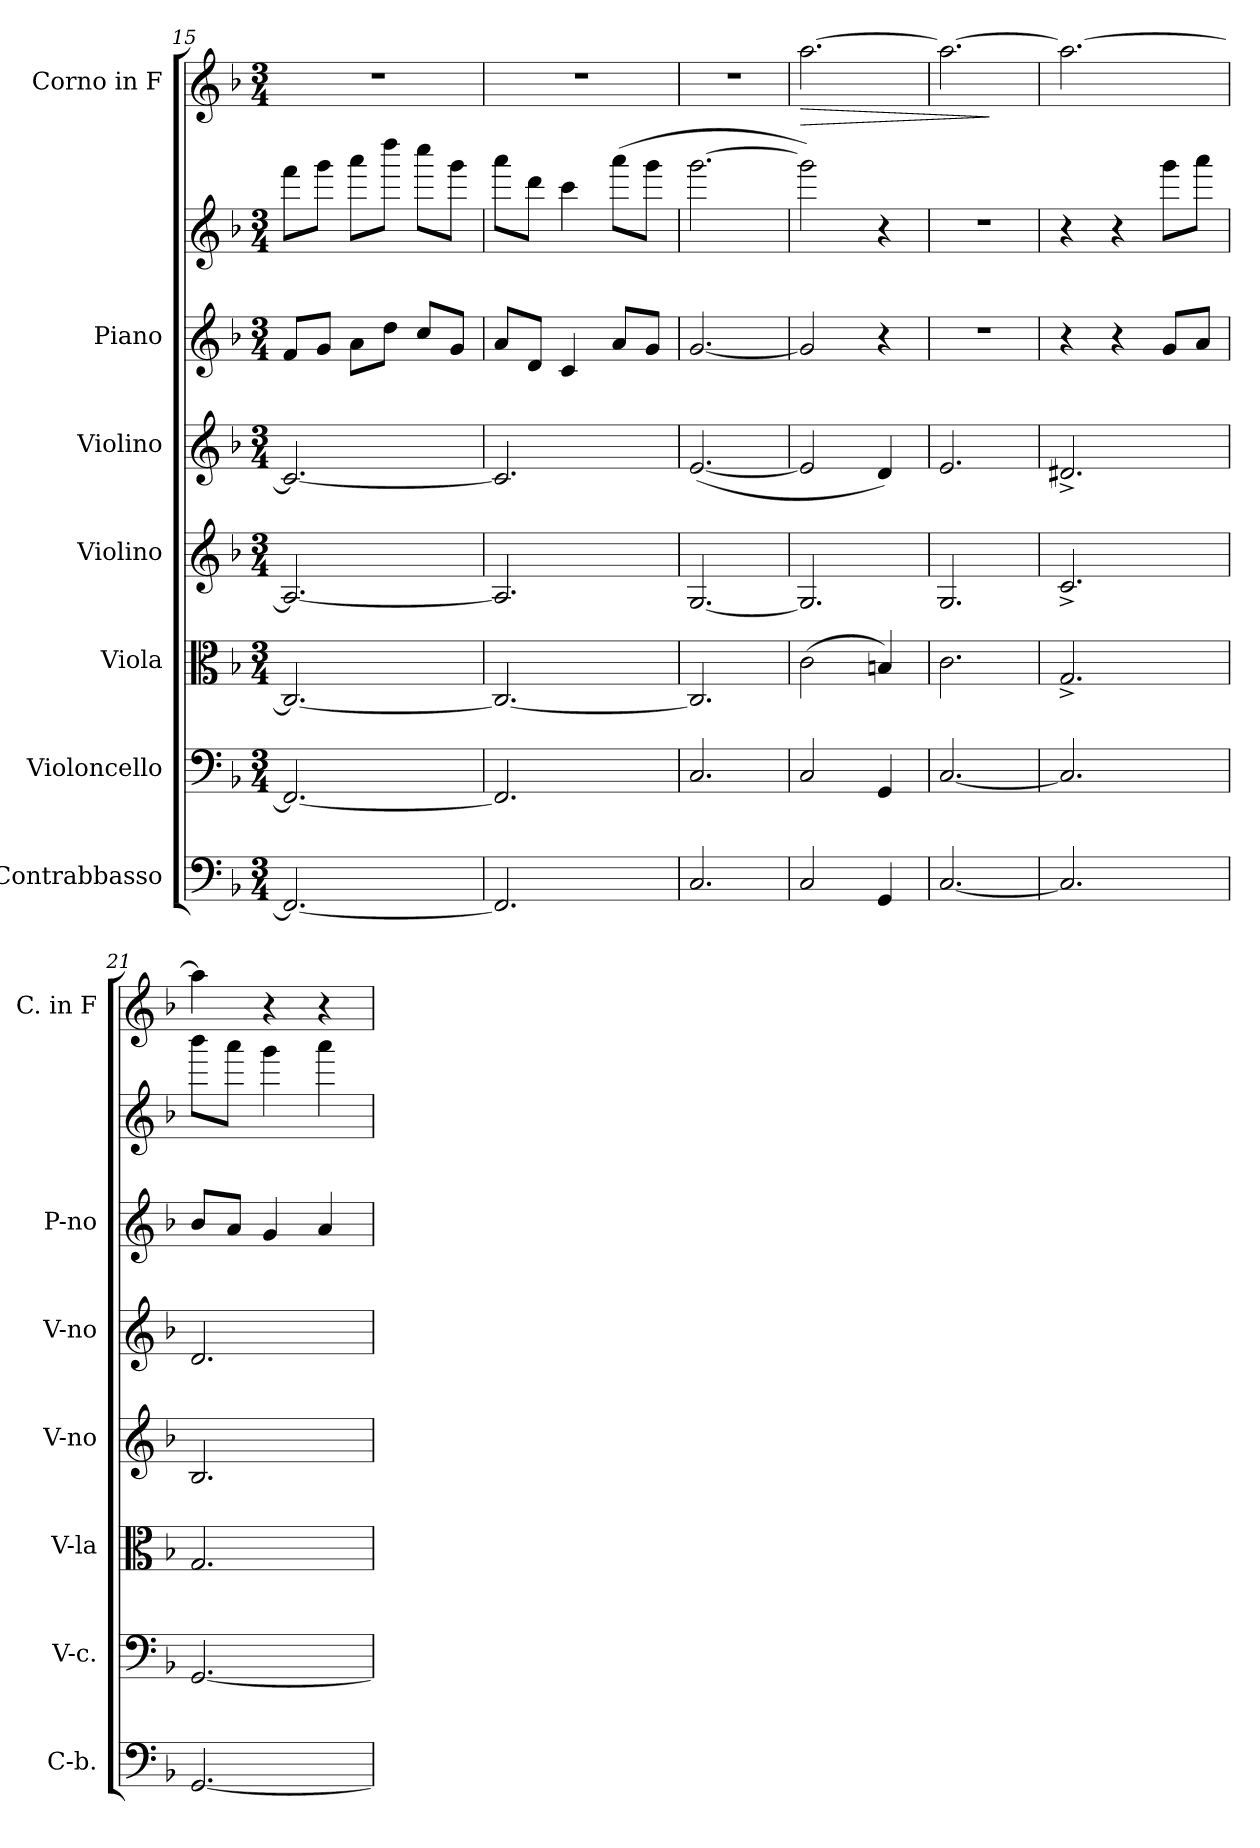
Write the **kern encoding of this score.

**kern	**kern	**kern	**kern	**kern	**kern	**kern	**kern	**dynam
*part7	*part6	*part5	*part4	*part3	*part2	*part2	*part1	*part1
*staff8	*staff7	*staff6	*staff5	*staff4	*staff3	*staff2	*staff1	*staff1
*I"Contrabbasso	*I"Violoncello	*I"Viola	*I"Violino	*I"Violino	*I"Piano	*	*I"Corno in F	*
*I'C-b.	*I'V-c.	*I'V-la	*I'V-no	*I'V-no	*I'P-no	*	*I'C. in F	*
*clefF4	*clefF4	*clefC3	*clefG2	*clefG2	*clefG2	*clefG2	*clefG2	*
*ITrd7c12	*	*	*	*	*	*	*ITrd4c7	*
*k[b-]	*k[b-]	*k[b-]	*k[b-]	*k[b-]	*k[b-]	*k[b-]	*k[b-e-]	*
*M3/4	*M3/4	*M3/4	*M3/4	*M3/4	*M3/4	*M3/4	*M3/4	*
=15	=15	=15	=15	=15	=15	=15	=15	=15
2.FFF/_	2.FF/_	2.C/_	2.A/_	2.c/_	8f/L	8fff\L	2.r	.
.	.	.	.	.	8g/J	8ggg\J	.	.
.	.	.	.	.	8a\L	8aaa\L	.	.
.	.	.	.	.	8dd\J	8dddd\J	.	.
.	.	.	.	.	8cc/L	8cccc\L	.	.
.	.	.	.	.	8g/J	8ggg\J	.	.
!!LO:PB:g=z
=16	=16	=16	=16	=16	=16	=16	=16	=16
2.FFF/]	2.FF/]	2.C/_	2.A/]	2.c/]	8a/L	8aaa\L	2.r	.
.	.	.	.	.	8d/J	8ddd\J	.	.
.	.	.	.	.	4c/	4ccc\	.	.
.	.	.	.	.	8a/L	(8aaa\L	.	.
.	.	.	.	.	8g/J	8ggg\J	.	.
=17	=17	=17	=17	=17	=17	=17	=17	=17
2.CC/	2.C/	2.C/]	[2.G/	([2.e/	[2.g/	[2.ggg\	2.r	.
=18	=18	=18	=18	=18	=18	=18	=18	=18
!	!	!	!	!	!	!	!	!LO:HP:b
2CC/	2C/	(2c\	2.G/]	2e/]	2g/]	2ggg\])	[2.dd\	>
4GGG/	4GG/	4Bn/)	.	4d/)	4r	4r	.	.
=19	=19	=19	=19	=19	=19	=19	=19	=19
[2.CC/	[2.C/	2.c\	2.G/	2.e/	2.r	2.r	2.dd\_	.
.	.	.	.	.	.	.	.	]
=20	=20	=20	=20	=20	=20	=20	=20	=20
2.CC/]	2.C/]	2.G^/	2.c^/	2.d#X^/	4r	4r	2.dd\_	.
.	.	.	.	.	4r	4r	.	.
.	.	.	.	.	8g/L	8ggg\L	.	.
.	.	.	.	.	8a/J	8aaa\J	.	.
=21	=21	=21	=21	=21	=21	=21	=21	=21
[2.GGG/	[2.GG/	2.G/	2.B-/	2.d/	8b-/L	8bbb-\L	4dd\]	.
.	.	.	.	.	8a/J	8aaa\J	.	.
.	.	.	.	.	4g/	4ggg\	4r	.
.	.	.	.	.	4a/	4aaa\	4r	.
=	=	=	=	=	=	=	=	=
*-	*-	*-	*-	*-	*-	*-	*-	*-
